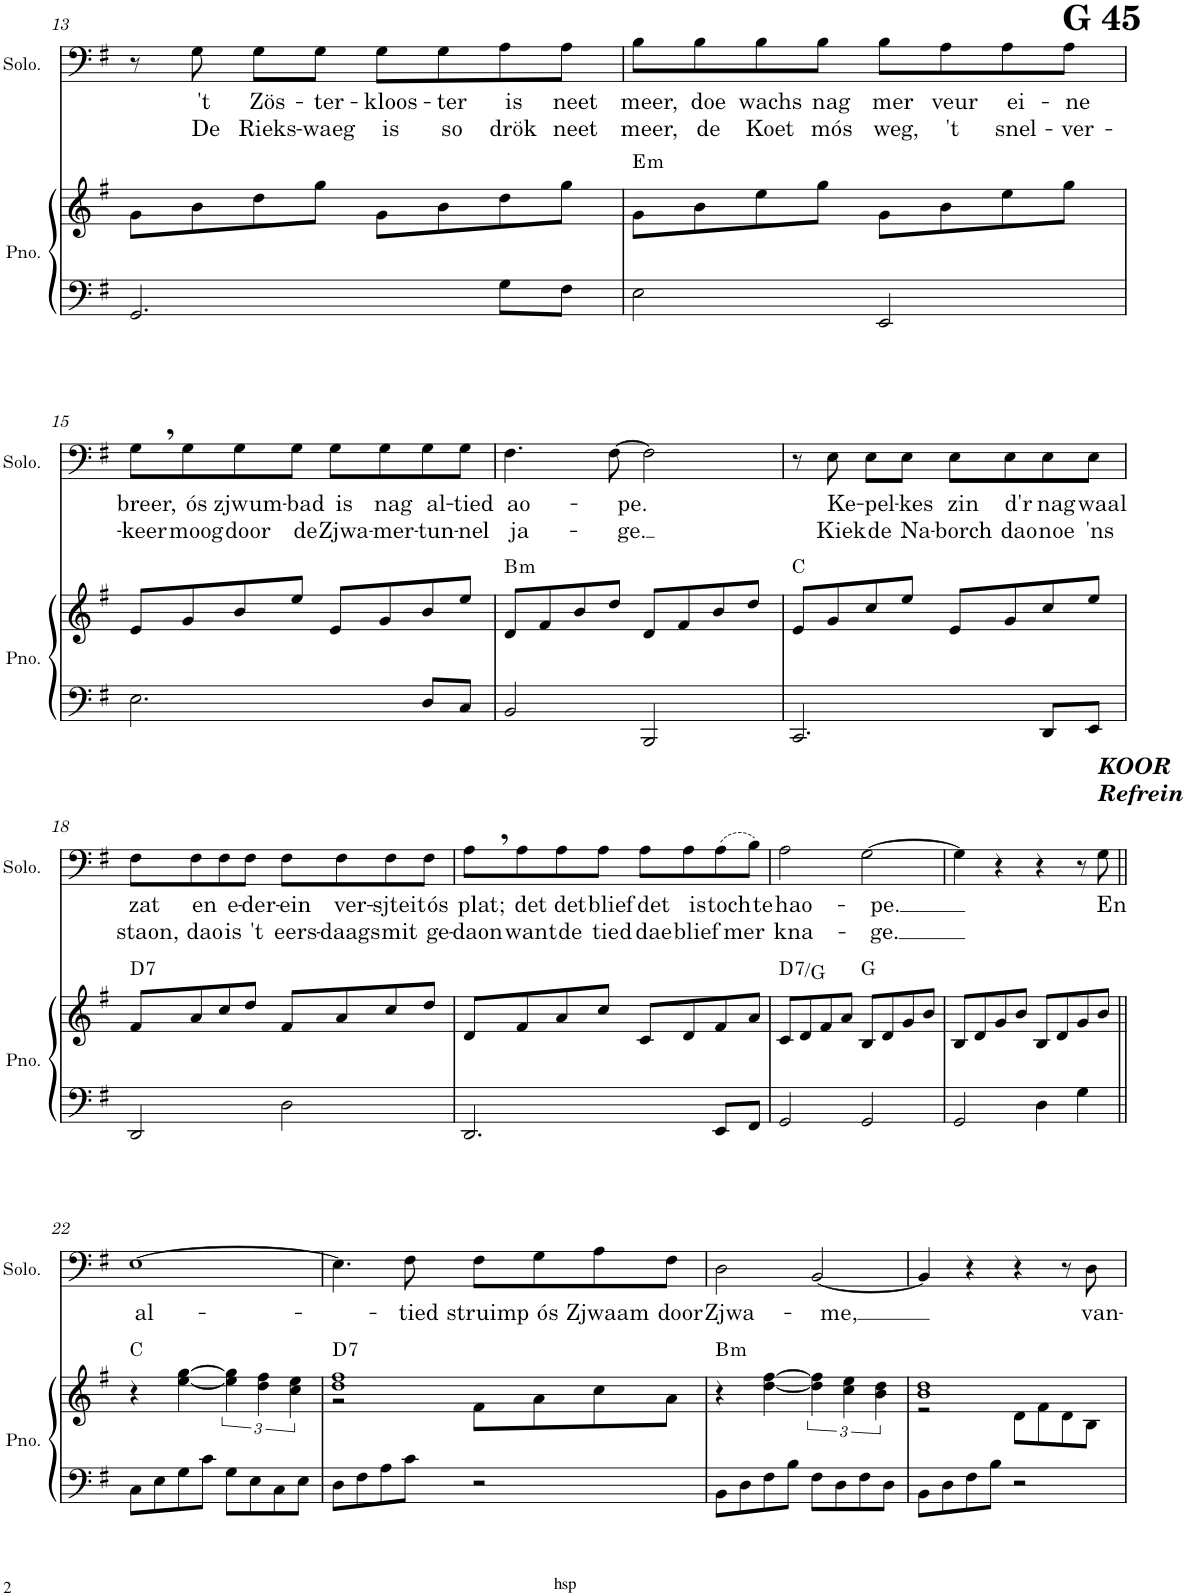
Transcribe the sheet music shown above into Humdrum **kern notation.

**kern	**kern	**harte	**kern	**text	**text
*part2	*part2	*part2	*part1	*part1	*part1
*staff3	*staff2	*	*staff1	*staff1	*staff1
*I"Piano	*	*	*I"Solist	*	*
*I'Pno.	*	*	*	*	*
!!LO:PB:g=z
*clefF4	*clefG2	*	*clefF4	*	*
*k[f#]	*k[f#]	*	*k[f#]	*	*
*M4/4	*M4/4	*	*M4/4	*	*
=13	=13	=13	=13	=13	=13
2.GG/	8g\L	.	8r	.	.
!	!	!	!	!LO:LY:b	!LO:LY:b
.	8b\	.	8G\	't	De
!	!	!	!	!LO:LY:b	!LO:LY:b
.	8dd\	.	8G\L	Zös-	Rieks-
!	!	!	!	!LO:LY:b	!LO:LY:b
.	8gg\J	.	8G\J	-ter-	-waeg
!	!	!	!	!LO:LY:b	!LO:LY:b
.	8g\L	.	8G\L	-kloos-	is
!	!	!	!	!LO:LY:b	!LO:LY:b
.	8b\	.	8G\	-ter	so
!	!	!	!	!LO:LY:b	!LO:LY:b
8G\L	8dd\	.	8A\	is	drök
!	!	!	!	!LO:LY:b	!LO:LY:b
8F#\J	8gg\J	.	8A\J	neet	neet
=14	=14	=14	=14	=14	=14
!	!	!LO:H:kt=m	!	!LO:LY:b	!LO:LY:b
2E\	8g\L	E:min	8B\L	meer,	meer,
!	!	!	!	!LO:LY:b	!LO:LY:b
.	8b\	.	8B\	doe	de
!	!	!	!	!LO:LY:b	!LO:LY:b
.	8ee\	.	8B\	wachs	Koet
!	!	!	!	!LO:LY:b	!LO:LY:b
.	8gg\J	.	8B\J	nag	mós
!	!	!	!	!LO:LY:b	!LO:LY:b
2EE/	8g\L	.	8B\L	mer	weg,
!	!	!	!	!LO:LY:b	!LO:LY:b
.	8b\	.	8A\	veur	't
!	!	!	!	!LO:LY:b	!LO:LY:b
.	8ee\	.	8A\	ei-	snel-
!	!	!	!LO:TX:a:B:t=G 45	!	!
!	!	!	!	!LO:LY:b	!LO:LY:b
.	8gg\J	.	8A\J	-ne	-ver-
!!LO:LB:g=z
=15	=15	=15	=15	=15	=15
!	!	!	!	!LO:LY:b	!LO:LY:b
2.E\	8e/L	.	8G,\L	breer,	-keer
!	!	!	!	!LO:LY:b	!LO:LY:b
.	8g/	.	8G\	ós	moog
!	!	!	!	!LO:LY:b	!LO:LY:b
.	8b/	.	8G\	zjwum-	door
!	!	!	!	!LO:LY:b	!LO:LY:b
.	8ee/J	.	8G\J	-bad	de
!	!	!	!	!LO:LY:b	!LO:LY:b
.	8e/L	.	8G\L	is	Zjwa-
!	!	!	!	!LO:LY:b	!LO:LY:b
.	8g/	.	8G\	nag	-mer-
!	!	!	!	!LO:LY:b	!LO:LY:b
8D/L	8b/	.	8G\	al-	-tun-
!	!	!	!	!LO:LY:b	!LO:LY:b
8C/J	8ee/J	.	8G\J	-tied	-nel
=16	=16	=16	=16	=16	=16
!	!	!LO:H:kt=m	!	!LO:LY:b	!LO:LY:b
2BB/	8d/L	B:min	4.F#\	ao-	ja-
.	8f#/	.	.	.	.
.	8b/	.	.	.	.
!	!	!	!	!LO:LY:b	!LO:LY:b
.	8dd/J	.	[8F#\	-pe.	-ge.
2BBB/	8d/L	.	2F#\]	.	.
.	8f#/	.	.	.	.
.	8b/	.	.	.	.
.	8dd/J	.	.	.	.
=17	=17	=17	=17	=17	=17
2.CC/	8e/L	C:maj	8r	.	.
!	!	!	!	!LO:LY:b	!LO:LY:b
.	8g/	.	8E\	Ke-	Kiek
!	!	!	!	!LO:LY:b	!LO:LY:b
.	8cc/	.	8E\L	-pel-	de
!	!	!	!	!LO:LY:b	!LO:LY:b
.	8ee/J	.	8E\J	-kes	Na-
!	!	!	!	!LO:LY:b	!LO:LY:b
.	8e/L	.	8E\L	zin	-borch
!	!	!	!	!LO:LY:b	!LO:LY:b
.	8g/	.	8E\	d'r	dao
!	!	!	!	!LO:LY:b	!LO:LY:b
8DD/L	8cc/	.	8E\	nag	noe
!	!	!	!	!LO:LY:b	!LO:LY:b
8EE/J	8ee/J	.	8E\J	waal	'ns
!!LO:LB:g=z
=18	=18	=18	=18	=18	=18
!	!	!LO:H:kt=7	!	!LO:LY:b	!LO:LY:b
2DD/	8f#/L	D:7	8F#\L	zat	staon,
!	!	!	!	!LO:LY:b	!LO:LY:b
.	8a/	.	8F#\	en	dao
!	!	!	!	!LO:LY:b	!LO:LY:b
.	8cc/	.	8F#\	e-	is
!	!	!	!	!LO:LY:b	!LO:LY:b
.	8dd/J	.	8F#\J	-der-	't
!	!	!	!	!LO:LY:b	!LO:LY:b
2D\	8f#/L	.	8F#\L	-ein	eers-
!	!	!	!	!LO:LY:b	!LO:LY:b
.	8a/	.	8F#\	ver-	-daags
!	!	!	!	!LO:LY:b	!LO:LY:b
.	8cc/	.	8F#\	-sjteit	mit
!	!	!	!	!LO:LY:b	!LO:LY:b
.	8dd/J	.	8F#\J	ós	ge-
=19	=19	=19	=19	=19	=19
!	!	!	!	!LO:LY:b	!LO:LY:b
2.DD/	8d/L	.	8A,\L	plat;	-daon
!	!	!	!	!LO:LY:b	!LO:LY:b
.	8f#/	.	8A\	det	want
!	!	!	!	!LO:LY:b	!LO:LY:b
.	8a/	.	8A\	det	de
!	!	!	!	!LO:LY:b	!LO:LY:b
.	8cc/J	.	8A\J	blief	tied
!	!	!	!	!LO:LY:b	!LO:LY:b
.	8c/L	.	8A\L	det	dae
!	!	!	!	!LO:LY:b	!LO:LY:b
.	8d/	.	8A\	is	blief
!	!	!	!	!LO:LY:b	!LO:LY:b
8EE/L	8f#/	.	(8A\	toch	mer
!	!	!	!	!LO:LY:b	!
8FF#/J	8a/J	.	8B\J)	te	.
=20	=20	=20	=20	=20	=20
!	!	!LO:H:kt=7	!	!LO:LY:b	!LO:LY:b
2GG/	8c/L	D:7/4	2A\	hao-	kna-
.	8d/	.	.	.	.
.	8f#/	.	.	.	.
.	8a/J	.	.	.	.
!	!	!	!	!LO:LY:b	!LO:LY:b
2GG/	8B/L	G:maj	[2G\	-pe.	-ge.
.	8d/	.	.	.	.
.	8g/	.	.	.	.
.	8b/J	.	.	.	.
=21	=21	=21	=21	=21	=21
2GG/	8B/L	.	4G\]	.	.
.	8d/	.	.	.	.
.	8g/	.	4r	.	.
.	8b/J	.	.	.	.
4D\	8B/L	.	4r	.	.
.	8d/	.	.	.	.
4G\	8g/	.	8r	.	.
!	!	!	!LO:TX:a:Bi:t=KOOR	!	!
!	!	!	!LO:TX:a:t=Refrein	!	!
!	!	!	!	!LO:LY:b	!
.	8b/J	.	8G\	En	.
!!LO:LB:g=z
=22||	=22||	=22||	=22||	=22||	=22||
!	!	!	!	!LO:LY:b	!
8C\L	4r	C:maj	[1E	al-	.
8E\	.	.	.	.	.
8G\	[4ee\ [4gg\	.	.	.	.
8c\J	.	.	.	.	.
8G\L	6ee\] 6gg\]	.	.	.	.
8E\	.	.	.	.	.
.	6dd\ 6ff#\	.	.	.	.
8C\	.	.	.	.	.
.	6cc\ 6ee\	.	.	.	.
8E\J	.	.	.	.	.
=23	=23	=23	=23	=23	=23
*	*^	*	*	*	*
!	!	!	!LO:H:kt=7	!	!LO:LY:b	!
8D\L	1dd 1ff#	2r	D:7	4.E\]	--	.
8F#\	.	.	.	.	.	.
8A\	.	.	.	.	.	.
!	!	!	!	!	!LO:LY:b	!
8c\J	.	.	.	8F#\	-tied	.
!	!	!	!	!	!LO:LY:b	!
2r	.	8f#\L	.	8F#\L	struimp	.
!	!	!	!	!	!LO:LY:b	!
.	.	8a\	.	8G\	ós	.
!	!	!	!	!	!LO:LY:b	!
.	.	8cc\	.	8A\	Zjwaam	.
!	!	!	!	!	!LO:LY:b	!
.	.	8a\J	.	8F#\J	door	.
=24	=24	=24	=24	=24	=24	=24
!	!	!	!LO:H:kt=m	!	!LO:LY:b	!
*	*v	*v	*	*	*	*
8BB\L	4r	B:min	2D\	Zjwa-	.
8D\	.	.	.	.	.
8F#\	[4dd\ [4ff#\	.	.	.	.
8B\J	.	.	.	.	.
!	!	!	!	!LO:LY:b	!
8F#\L	6dd\] 6ff#\]	.	[2BB/	-me,	.
8D\	.	.	.	.	.
.	6cc\ 6ee\	.	.	.	.
8F#\	.	.	.	.	.
.	6b\ 6dd\	.	.	.	.
8D\J	.	.	.	.	.
=25	=25	=25	=25	=25	=25
*	*^	*	*	*	*
8BB\L	1b 1dd	2r	.	4BB/]	.	.
8D\	.	.	.	.	.	.
8F#\	.	.	.	4r	.	.
8B\J	.	.	.	.	.	.
2r	.	8d\L	.	4r	.	.
.	.	8f#\	.	.	.	.
.	.	8d\	.	8r	.	.
!	!	!	!	!	!LO:LY:b	!
.	.	8B\J	.	8D\	van-	.
*	*v	*v	*	*	*	*
=	=	=	=	=	=
*-	*-	*-	*-	*-	*-
